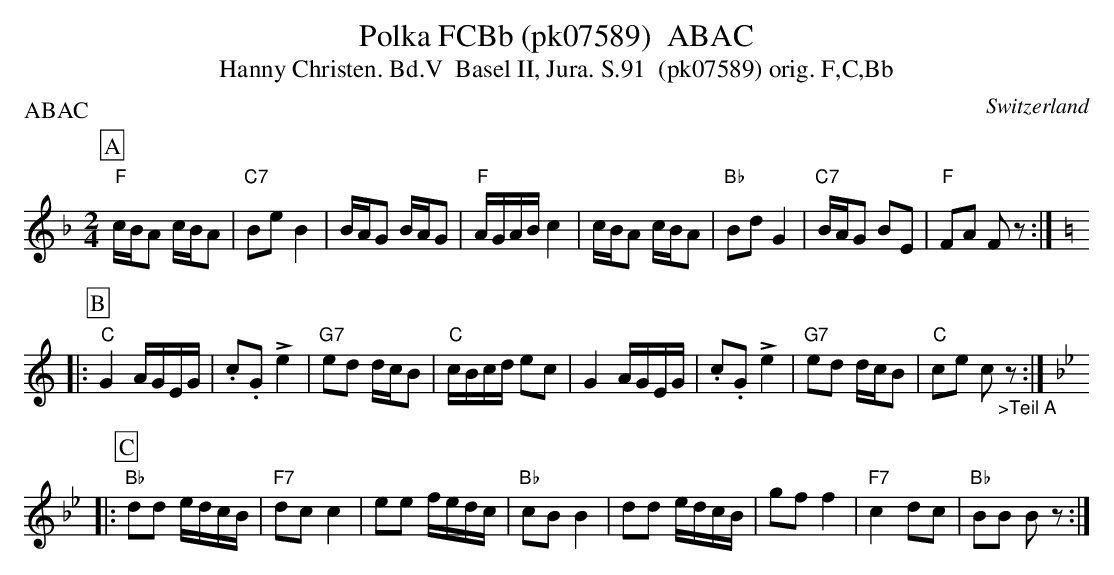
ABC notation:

X:1
T: Polka FCBb (pk07589)  ABAC
T:Hanny Christen. Bd.V  Basel II, Jura. S.91  (pk07589) orig. F,C,Bb
P:ABAC
M:2/4
L:1/16
O:Switzerland
K:F major
[P:A] "F"cBA2 cBA2 | "C7"B2e2B4 | BAG2 BAG2 | "F"AGABc4 | cBA2 cBA2 | "Bb"B2d2G4 | "C7"BAG2 B2E2 | "F"F2A2 F2z2 :| [P:B] [K:C]
|: "C"G4 AGEG | .c2.G2!>!e4 | "G7"e2d2 dcB2 | "C"cBcd e2c2 | G4 AGEG | .c2.G2!>!e4 | "G7"e2d2 dcB2 | "C"c2e2 c2"_>Teil A"z2 :| [P:C] [K:Bb]
|: "Bb"d2d2 edcB | "F7"d2c2c4 | e2e2 fedc | "Bb"c2B2B4 | d2d2 edcB | g2f2f4 | "F7"c4d2c2 | "Bb"B2B2 B2z2 :|
